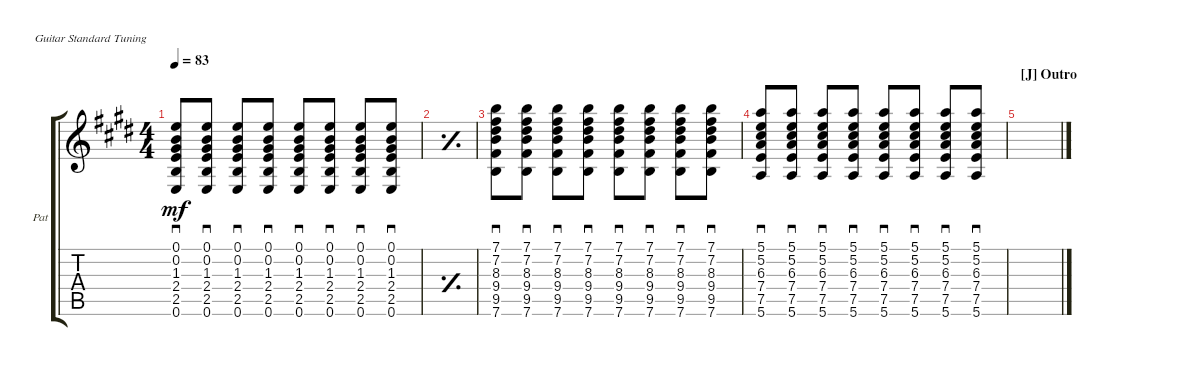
\defaultSystemsLayout 4
\bracketExtendMode groupsimilarinstruments
\firstSystemTrackNameOrientation horizontal
\otherSystemsTrackNameOrientation horizontal
\track ("Guitar III - Pat Smear" "Pat") {instrument overdrivenguitar}
\staff {score tabs}
\tuning (E4 B3 G3 D3 A2 E2)
\ts (4 4)
\tempo 83
\clef g2
\ks e
(0.6 2.5 2.4 1.3 0.2 0.1).8{sd dy mf} (0.6 2.5 2.4 1.3 0.2 0.1).8{sd} (0.6 2.5 2.4 1.3 0.2 0.1).8{sd} (0.6 2.5 2.4 1.3 0.2 0.1).8{sd} (0.6 2.5 2.4 1.3 0.2 0.1).8{sd} (0.6 2.5 2.4 1.3 0.2 0.1).8{sd} (0.6 2.5 2.4 1.3 0.2 0.1).8{sd} (0.6 2.5 2.4 1.3 0.2 0.1).8{sd} |
\simile simple
|
\simile none
(7.6 9.5 9.4 8.3 7.2 7.1).8{sd} (7.6 9.5 9.4 8.3 7.2 7.1).8{sd} (7.6 9.5 9.4 8.3 7.2 7.1).8{sd} (7.6 9.5 9.4 8.3 7.2 7.1).8{sd} (7.6 9.5 9.4 8.3 7.2 7.1).8{sd} (7.6 9.5 9.4 8.3 7.2 7.1).8{sd} (7.6 9.5 9.4 8.3 7.2 7.1).8{sd} (7.6 9.5 9.4 8.3 7.2 7.1).8{sd} |
(5.6 7.5 7.4 6.3 5.2 5.1).8{sd} (5.6 7.5 7.4 6.3 5.2 5.1).8{sd} (5.6 7.5 7.4 6.3 5.2 5.1).8{sd} (5.6 7.5 7.4 6.3 5.2 5.1).8{sd} (5.6 7.5 7.4 6.3 5.2 5.1).8{sd} (5.6 7.5 7.4 6.3 5.2 5.1).8{sd} (5.6 7.5 7.4 6.3 5.2 5.1).8{sd} (5.6 7.5 7.4 6.3 5.2 5.1).8{sd} |
\section ("J" "Outro")
